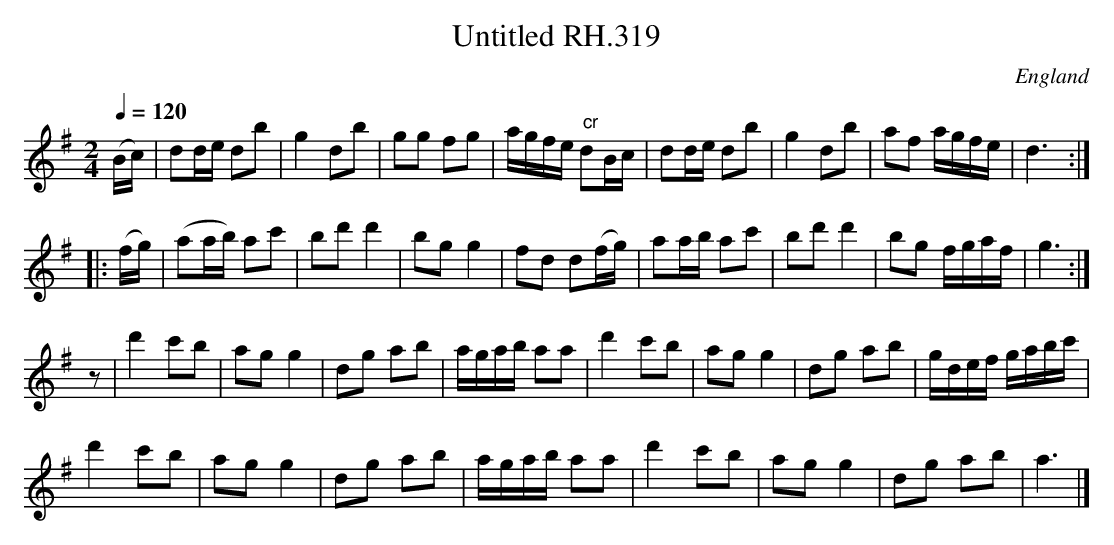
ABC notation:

X:1
T:Untitled RH.319
O:England
M:2/4
L:1/8
Q:1/4=120
K:G major
(B/c/)|dd/e/ db|g2 db|gg fg|a/g/f/e/ " cr"dB/c/|\
dd/e/ db|g2 db|af a/g/f/e/|d3:|!
|:(f/g/)|(aa/b/) ac'|bd' d'2|bg g2|fd d(f/g/)|\
aa/b/ ac'|bd' d'2|bg f/g/a/f/|g3:|!
z|d'2 c'b|ag g2|dg ab|a/g/a/b/ aa|\
d'2 c'b|ag g2|dg ab|g/d/e/f/ g/a/b/c'/|!
d'2 c'b|ag g2|dg ab|a/g/a/b/ aa|\
d'2 c'b|ag g2|dg ab|a3|]
